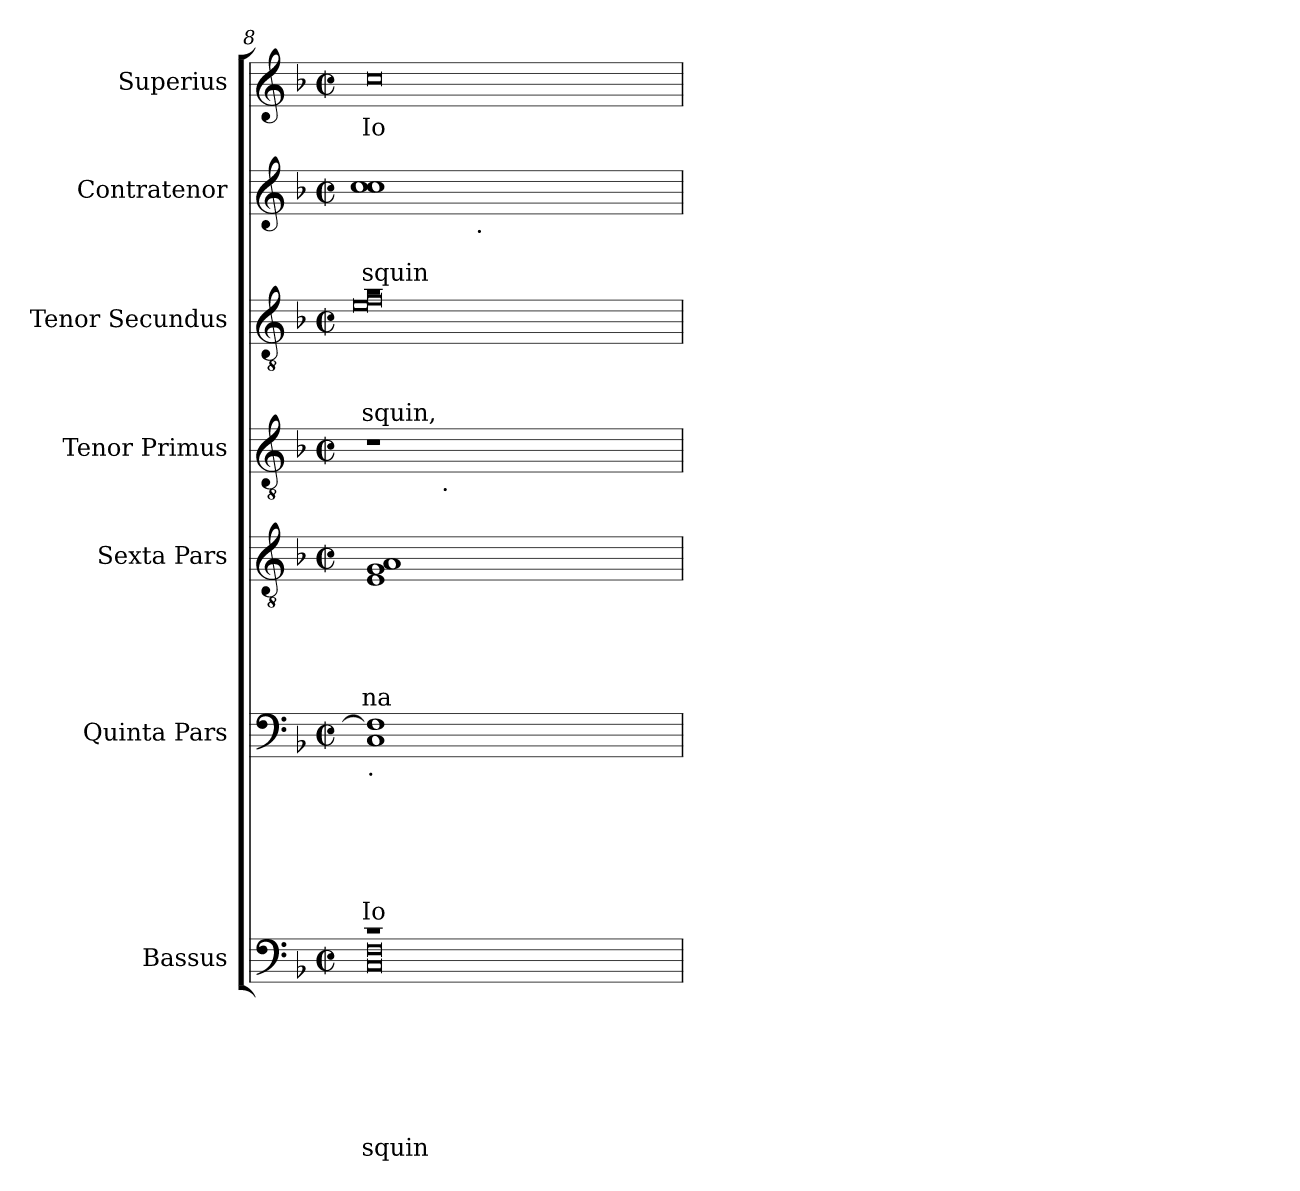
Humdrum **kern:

**kern	**text	**text	**text	**text	**text	**text	**text	**kern	**text	**text	**text	**text	**text	**text	**kern	**text	**text	**text	**text	**text	**kern	**kern	**text	**text	**text	**kern	**text	**text	**kern	**text
*part7	*part7	*part7	*part7	*part7	*part7	*part7	*part7	*part6	*part6	*part6	*part6	*part6	*part6	*part6	*part5	*part5	*part5	*part5	*part5	*part5	*part4	*part3	*part3	*part3	*part3	*part2	*part2	*part2	*part1	*part1
*staff7	*staff7	*staff7	*staff7	*staff7	*staff7	*staff7	*staff7	*staff6	*staff6	*staff6	*staff6	*staff6	*staff6	*staff6	*staff5	*staff5	*staff5	*staff5	*staff5	*staff5	*staff4	*staff3	*staff3	*staff3	*staff3	*staff2	*staff2	*staff2	*staff1	*staff1
*I"Bassus	*	*	*	*	*	*	*	*I"Quinta Pars	*	*	*	*	*	*	*I"Sexta Pars	*	*	*	*	*	*I"Tenor Primus	*I"Tenor Secundus	*	*	*	*I"Contratenor	*	*	*I"Superius	*
!!LO:PB:g=z
*clefF4	*	*	*	*	*	*	*	*clefF4	*	*	*	*	*	*	*clefGv2	*	*	*	*	*	*clefGv2	*clefGv2	*	*	*	*clefG2	*	*	*clefG2	*
*k[b-]	*	*	*	*	*	*	*	*k[b-]	*	*	*	*	*	*	*k[b-]	*	*	*	*	*	*k[b-]	*k[b-]	*	*	*	*k[b-]	*	*	*k[b-]	*
*F:	*	*	*	*	*	*	*	*F:	*	*	*	*	*	*	*F:	*	*	*	*	*	*F:	*F:	*	*	*	*F:	*	*	*F:	*
*M2/2	*	*	*	*	*	*	*	*M2/2	*	*	*	*	*	*	*M2/2	*	*	*	*	*	*M2/2	*M2/2	*	*	*	*M2/2	*	*	*M2/2	*
*met(c|)	*	*	*	*	*	*	*	*met(c|)	*	*	*	*	*	*	*met(c|)	*	*	*	*	*	*met(c|)	*met(c|)	*	*	*	*met(c|)	*	*	*met(c|)	*
=8	=8	=8	=8	=8	=8	=8	=8	=8	=8	=8	=8	=8	=8	=8	=8	=8	=8	=8	=8	=8	=8	=8	=8	=8	=8	=8	=8	=8	=8	=8
*^	*	*	*	*	*	*	*	*	*	*	*	*	*	*	*	*	*	*	*	*	*	*	*	*	*	*	*	*	*	*
!	!	!	!	!	!	!	!	!	!LO:TX:b:t=.	!	!	!	!	!	!	!	!	!	!	!	!	!	!	!	!	!	!	!	!	!	!
!	!	!	!	!	!	!	!	!LO:LY:b	!	!	!	!	!	!	!LO:LY:b	!	!	!	!	!	!LO:LY:b	!	!	!	!	!LO:LY:b	!	!	!LO:LY:b	!	!LO:LY:b
*	*	*	*	*	*	*	*	*	*	*	*	*	*	*	*	*	*	*	*	*	*	*^	*^	*	*	*	*^	*	*	*	*
1rc	0C 0F	.	.	.	.	.	.	-squin	1C 1F]	.	.	.	.	.	Io-	1E 1G 1A	.	.	.	.	-na	1r	2ryy	1ra	0e 0f	.	.	-squin,	1cc 1cc	2ryy	.	-squin	0cc	Io-
.	.	.	.	.	.	.	.	.	.	.	.	.	.	.	.	.	.	.	.	.	.	.	32ryy	.	.	.	.	.	.	8ryy	.	.	.	.
!	!	!	!	!	!	!	!	!	!	!	!	!	!	!	!	!	!	!	!	!	!	!	!LO:TX:b:t=.	!	!	!	!	!	!	!	!	!	!	!
.	.	.	.	.	.	.	.	.	.	.	.	.	.	.	.	.	.	.	.	.	.	.	1ryy	.	.	.	.	.	.	.	.	.	.	.
.	.	.	.	.	.	.	.	.	.	.	.	.	.	.	.	.	.	.	.	.	.	.	.	.	.	.	.	.	.	32ryy	.	.	.	.
!	!	!	!	!	!	!	!	!	!	!	!	!	!	!	!	!	!	!	!	!	!	!	!	!	!	!	!	!	!	!LO:TX:b:t=.	!	!	!	!
.	.	.	.	.	.	.	.	.	.	.	.	.	.	.	.	.	.	.	.	.	.	.	.	.	.	.	.	.	.	1ryy	.	.	.	.
1ryy	.	.	.	.	.	.	.	.	1ryy	.	.	.	.	.	.	1ryy	.	.	.	.	.	1ryy	.	1ryy	.	.	.	.	1ryy	.	.	.	.	.
.	.	.	.	.	.	.	.	.	.	.	.	.	.	.	.	.	.	.	.	.	.	.	4...ryy	.	.	.	.	.	.	.	.	.	.	.
.	.	.	.	.	.	.	.	.	.	.	.	.	.	.	.	.	.	.	.	.	.	.	.	.	.	.	.	.	.	4ryy	.	.	.	.
.	.	.	.	.	.	.	.	.	.	.	.	.	.	.	.	.	.	.	.	.	.	.	.	.	.	.	.	.	.	16.ryy	.	.	.	.
*	*	*	*	*	*	*	*	*	*	*	*	*	*	*	*	*	*	*	*	*	*	*v	*v	*	*	*	*	*	*v	*v	*	*	*	*
*v	*v	*	*	*	*	*	*	*	*	*	*	*	*	*	*	*	*	*	*	*	*	*	*v	*v	*	*	*	*	*	*	*	*
=	=	=	=	=	=	=	=	=	=	=	=	=	=	=	=	=	=	=	=	=	=	=	=	=	=	=	=	=	=	=
*-	*-	*-	*-	*-	*-	*-	*-	*-	*-	*-	*-	*-	*-	*-	*-	*-	*-	*-	*-	*-	*-	*-	*-	*-	*-	*-	*-	*-	*-	*-
